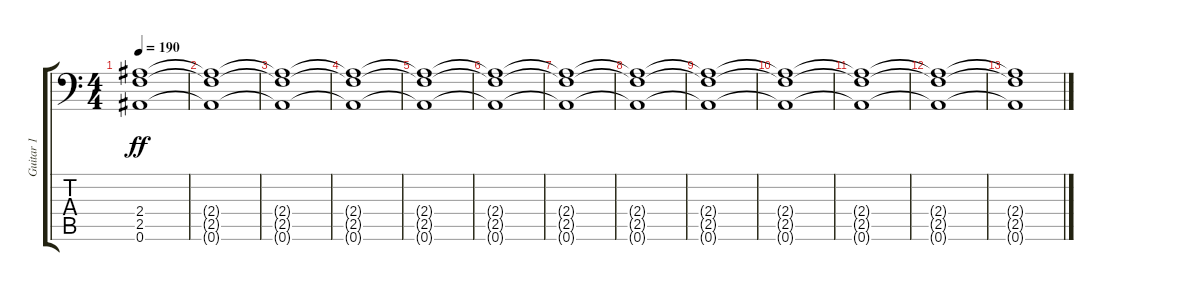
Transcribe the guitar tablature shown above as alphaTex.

\track ("Guitar 1" "Guitar 1") {instrument distortionguitar}
\staff {score tabs}
\tuning (Bb3 F3 Db3 Ab2 Eb2 Bb1) {hide}
\ts (4 4)
\tempo 190
\clef f4
\ks c
(2.4{t} 2.5{t} 0.6{t}).1{dy ff volume 8} |
(2.4{t} 2.5{t} 0.6{t}).1{volume 7} |
(2.4{t} 2.5{t} 0.6{t}).1 |
(2.4{t} 2.5{t} 0.6{t}).1 |
(2.4{t} 2.5{t} 0.6{t}).1 |
(2.4{t} 2.5{t} 0.6{t}).1 |
(2.4{t} 2.5{t} 0.6{t}).1 |
(2.4{t} 2.5{t} 0.6{t}).1 |
(2.4{t} 2.5{t} 0.6{t}).1{volume 6} |
(2.4{t} 2.5{t} 0.6{t}).1{volume 5} |
(2.4{t} 2.5{t} 0.6{t}).1{volume 4} |
(2.4{t} 2.5{t} 0.6{t}).1{volume 3} |
(2.4{t} 2.5{t} 0.6{t}).1{volume 2}
